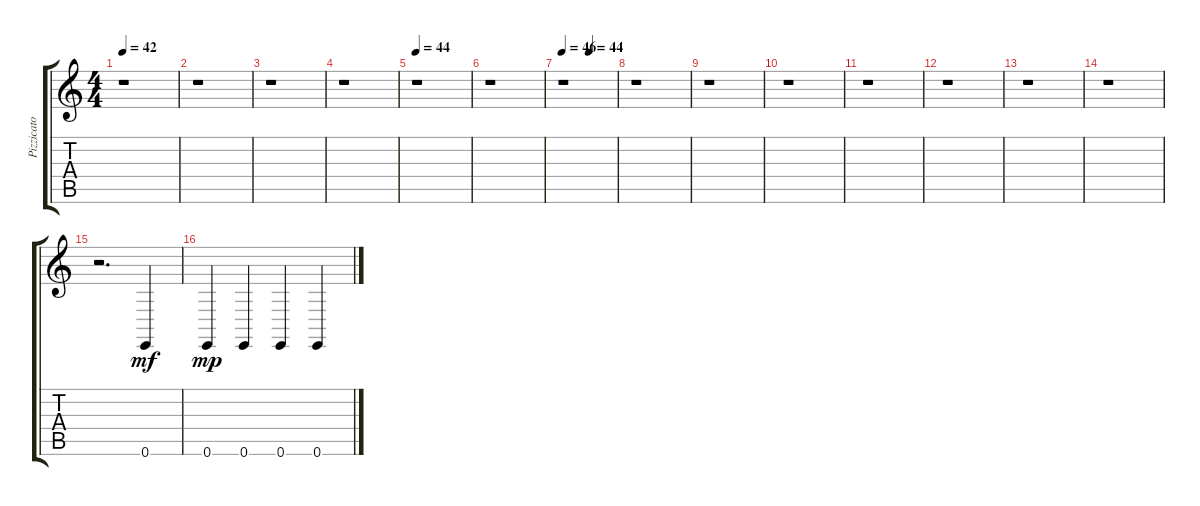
\track ("Pizzicato Lower" "Pizzicato ") {instrument pizzicatostrings}
\staff {score tabs}
\tuning (E4 B3 G3 D3 A2 E2) {hide}
\ts (4 4)
\tempo 42
\clef g2
\ks c
r.1{dy mp} |
r.1 |
r.1 |
r.1 |
\tempo 44
r.1 |
r.1 |
\tempo 46
\tempo (44 0.5)
r.1 |
r.1 |
r.1 |
r.1 |
r.1 |
r.1 |
r.1 |
r.1 |
r.2{d} 0.6.4{dy mf} |
0.6.4{dy mp} 0.6.4 0.6.4 0.6.4
